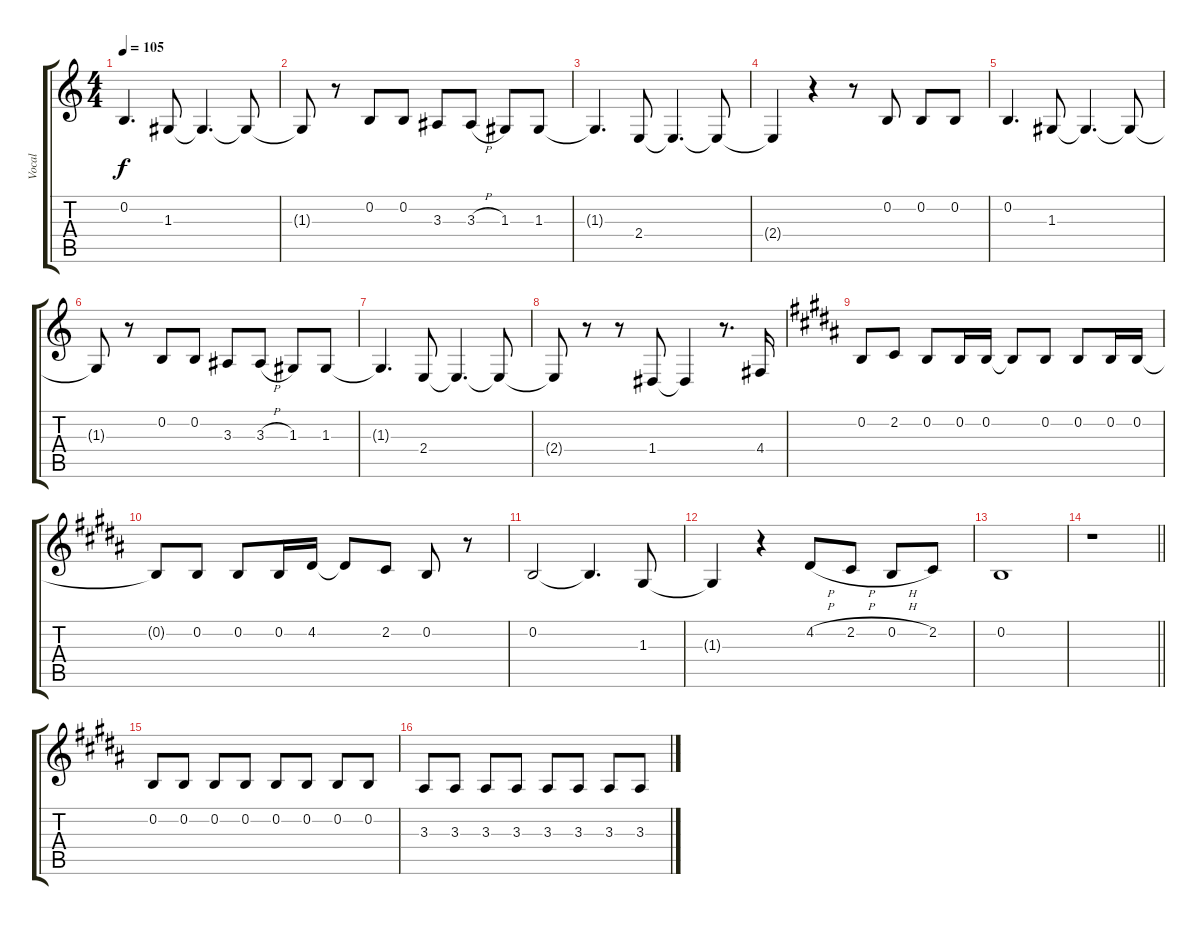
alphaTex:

\track ("Vocal" "Vocal") {instrument lead8bassandlead}
\staff {score tabs}
\tuning (E4 B3 G3 D3 A2 E2) {hide}
\ts (4 4)
\tempo 105
\clef g2
\ks c
0.2.4{d dy f} 1.3.8 1.3{t}.4{d} 1.3{t}.8 |
1.3{t}.8 r.8 0.2.8 0.2.8 3.3.8 3.3{h}.8 1.3.8 1.3.8 |
1.3{t}.4{d} 2.4.8 2.4{t}.4{d} 2.4{t}.8 |
2.4{t}.4 r.4 r.8 0.2.8 0.2.8 0.2.8 |
0.2.4{d} 1.3.8 1.3{t}.4{d} 1.3{t}.8 |
1.3{t}.8 r.8 0.2.8 0.2.8 3.3.8 3.3{h}.8 1.3.8 1.3.8 |
1.3{t}.4{d} 2.4.8 2.4{t}.4{d} 2.4{t}.8 |
2.4{t}.8 r.8 r.8 1.4.8 1.4{t}.4 r.8{d} 4.4.16 |
\ks b
0.2.8 2.2.8 0.2.8 0.2.16 0.2.16 0.2{t}.8 0.2.8 0.2.8 0.2.16 0.2.16 |
0.2{t}.8 0.2.8 0.2.8 0.2.16 4.2.16 4.2{t}.8 2.2.8 0.2.8 r.8 |
0.2.2 0.2{t}.4{d} 1.3.8 |
1.3{t}.4 r.4 4.2{h}.8 2.2{h}.8 0.2{h}.8 2.2.8 |
0.2.1 |
\barLineRight lightlight
r.1 |
0.2.8 0.2.8 0.2.8 0.2.8 0.2.8 0.2.8 0.2.8 0.2.8 |
3.3.8 3.3.8 3.3.8 3.3.8 3.3.8 3.3.8 3.3.8 3.3.8
